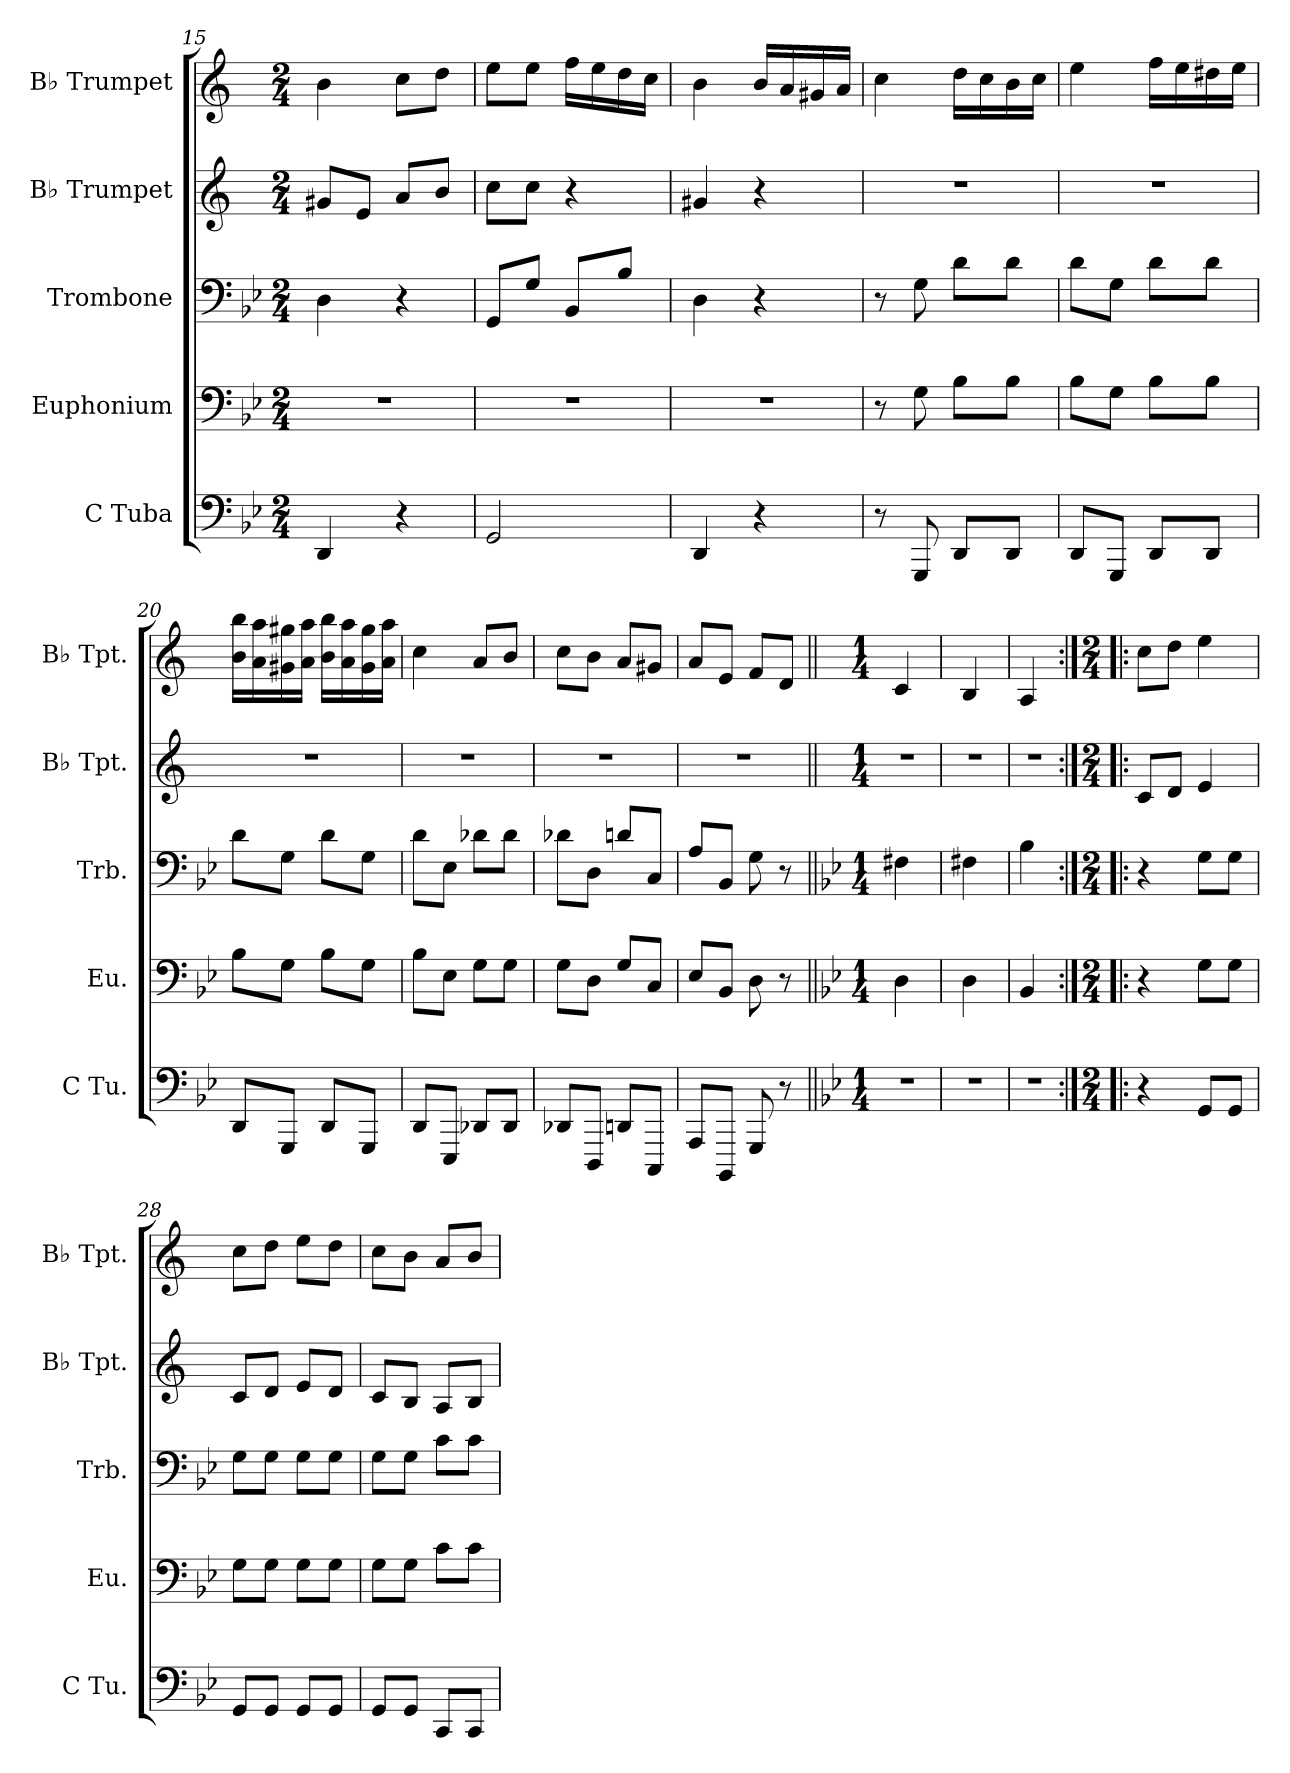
**kern	**kern	**kern	**kern	**kern
*part5	*part4	*part3	*part2	*part1
*staff5	*staff4	*staff3	*staff2	*staff1
*I"C Tuba	*I"Euphonium	*I"Trombone	*I"B♭ Trumpet	*I"B♭ Trumpet
*I'C Tu.	*I'Eu.	*I'Trb.	*I'B♭ Tpt.	*I'B♭ Tpt.
*clefF4	*clefF4	*clefF4	*clefG2	*clefG2
*	*	*	*ITrd1c2	*ITrd1c2
*k[b-e-]	*k[b-e-]	*k[b-e-]	*k[b-e-]	*k[b-e-]
*B-:	*B-:	*B-:	*B-:	*B-:
*M2/4	*M2/4	*M2/4	*M2/4	*M2/4
=15	=15	=15	=15	=15
4DD/	2r	4D\	8f#X/L	4a\
.	.	.	8d/J	.
4r	.	4r	8g/L	8b-\L
.	.	.	8a/J	8cc\J
=16	=16	=16	=16	=16
2GG/	2r	8GG/L	8b-\L	8dd\L
.	.	8G/J	8b-\J	8dd\J
.	.	8BB-/L	4r	16ee-\LL
.	.	.	.	16dd\
.	.	8B-/J	.	16cc\
.	.	.	.	16b-\JJ
=17	=17	=17	=17	=17
4DD/	2r	4D\	4f#X/	4a\
4r	.	4r	4r	16a/LL
.	.	.	.	16g/
.	.	.	.	16f#X/
.	.	.	.	16g/JJ
!!LO:LB:g=z
=18	=18	=18	=18	=18
8r	8r	8r	2r	4b-\
8GGG/	8G\	8G\	.	.
8DD/L	8B-\L	8d\L	.	16cc\LL
.	.	.	.	16b-\
8DD/J	8B-\J	8d\J	.	16a\
.	.	.	.	16b-\JJ
=19	=19	=19	=19	=19
8DD/L	8B-\L	8d\L	2r	4dd\
8GGG/J	8G\J	8G\J	.	.
8DD/L	8B-\L	8d\L	.	16ee-\LL
.	.	.	.	16dd\
8DD/J	8B-\J	8d\J	.	16cc#X\
.	.	.	.	16dd\JJ
=20	=20	=20	=20	=20
8DD/L	8B-\L	8d\L	2r	16a\ 16aa\LL
.	.	.	.	16g\ 16gg\
8GGG/J	8G\J	8G\J	.	16f#X\ 16ff#X\
.	.	.	.	16g\ 16gg\JJ
8DD/L	8B-\L	8d\L	.	16a\ 16aa\LL
.	.	.	.	16g\ 16gg\
8GGG/J	8G\J	8G\J	.	16f#\ 16ff#\
.	.	.	.	16g\ 16gg\JJ
=21	=21	=21	=21	=21
8DD/L	8B-\L	8d\L	2r	4b-\
8EEE-/J	8E-\J	8E-\J	.	.
8DD-X/L	8G\L	8d-X\L	.	8g/L
8DD-/J	8G\J	8d-\J	.	8a/J
=22	=22	=22	=22	=22
8DD-X/L	8G\L	8d-X\L	2r	8b-\L
8DDD/J	8D\J	8D\J	.	8a\J
8DDn/L	8G/L	8d/L	.	8g/L
8CCC/J	8C/J	8C/J	.	8f#X/J
=23	=23	=23	=23	=23
8AAA/L	8E-/L	8A/L	2r	8g/L
8BBBB-/J	8BB-/J	8BB-/J	.	8d/J
8GGG/	8D\	8G\	.	8e-/L
8r	8r	8r	.	8c/J
!!LO:PB:g=z
=24||	=24||	=24||	=24||	=24||
*	*	*	*k[b-e-]	*k[b-e-]
*	*	*	*B-:	*B-:
*M1/4	*M1/4	*M1/4	*M1/4	*M1/4
4r	4D\	4F#X\	4r	4B-/
=25	=25	=25	=25	=25
4r	4D\	4F#X\	4r	4A/
=26	=26	=26	=26	=26
4r	4BB-/	4B-\	4r	4G/
=27:|!|:	=27:|!|:	=27:|!|:	=27:|!|:	=27:|!|:
*M2/4	*M2/4	*M2/4	*M2/4	*M2/4
4r	4r	4r	8B-/L	8b-\L
.	.	.	8c/J	8cc\J
8GG/L	8G\L	8G\L	4d/	4dd\
8GG/J	8G\J	8G\J	.	.
=28	=28	=28	=28	=28
8GG/L	8G\L	8G\L	8B-/L	8b-\L
8GG/J	8G\J	8G\J	8c/J	8cc\J
8GG/L	8G\L	8G\L	8d/L	8dd\L
8GG/J	8G\J	8G\J	8c/J	8cc\J
=29	=29	=29	=29	=29
8GG/L	8G\L	8G\L	8B-/L	8b-\L
8GG/J	8G\J	8G\J	8A/J	8a\J
8CC/L	8c\L	8c\L	8G/L	8g/L
8CC/J	8c\J	8c\J	8A/J	8a/J
=	=	=	=	=
*-	*-	*-	*-	*-
